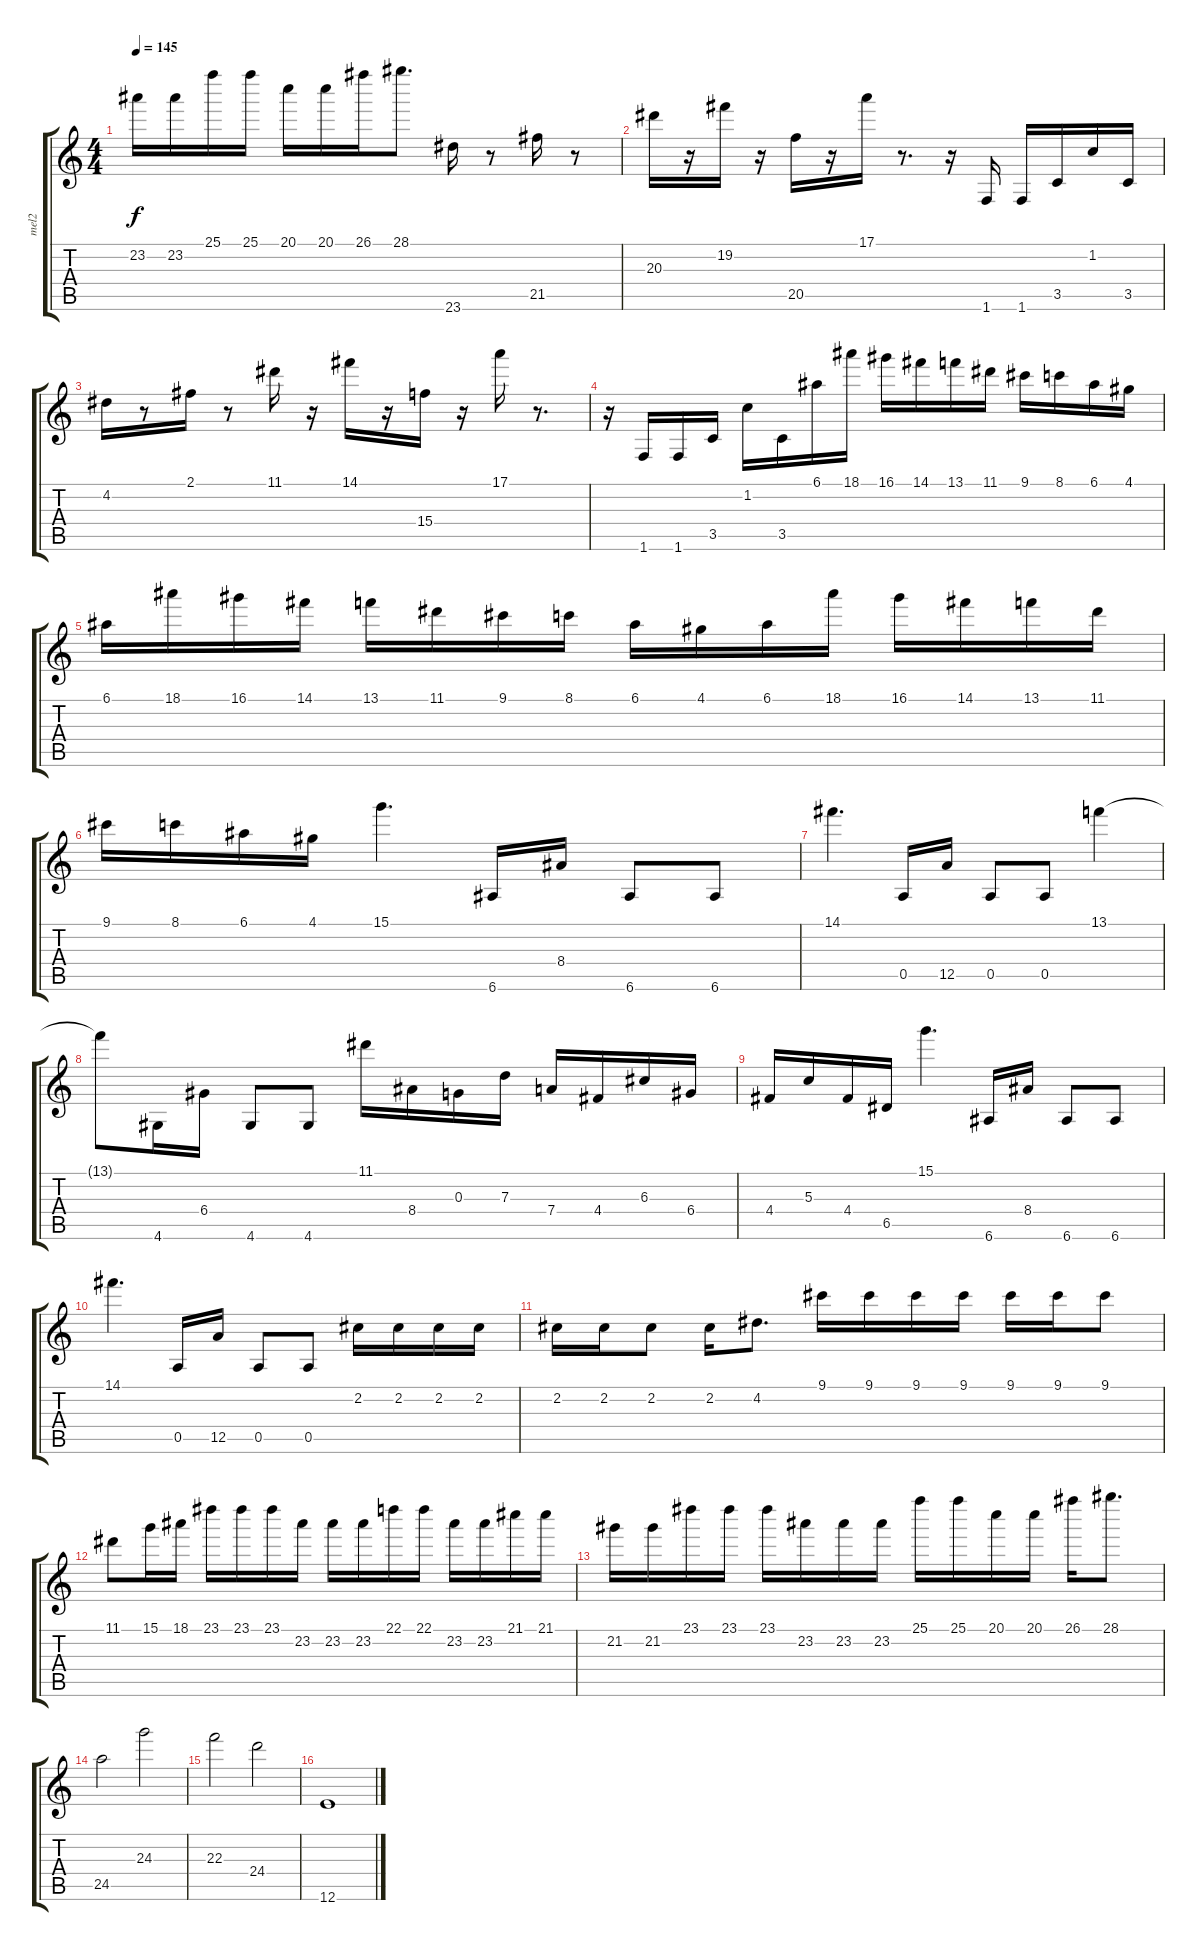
\track ("mel2" "mel2") {instrument overdrivenguitar}
\staff {score tabs}
\tuning (E4 B3 G3 D3 A2 E2) {hide}
\ts (4 4)
\tempo 145
\clef g2
\ks c
23.2.16{dy f} 23.2.16 25.1.16 25.1.16 20.1.16 20.1.16 26.1.16 28.1.8{d} 23.6.16 r.8 21.5.16 r.8 |
20.3.16 r.16 19.2.16 r.16 20.5.16 r.16 17.1.16 r.8{d} r.16 1.6.16 1.6.16 3.5.16 1.2.16 3.5.16 |
4.2.16 r.8 2.1.16 r.8 11.1.16 r.16 14.1.16 r.16 15.4.16 r.16 17.1.16 r.8{d} |
r.16 1.6.16 1.6.16 3.5.16 1.2.16 3.5.16 6.1.16 18.1.16 16.1.16 14.1.16 13.1.16 11.1.16 9.1.16 8.1.16 6.1.16 4.1.16 |
6.1.16 18.1.16 16.1.16 14.1.16 13.1.16 11.1.16 9.1.16 8.1.16 6.1.16 4.1.16 6.1.16 18.1.16 16.1.16 14.1.16 13.1.16 11.1.16 |
9.1.16 8.1.16 6.1.16 4.1.16 15.1.4{d} 6.6.16 8.4.16 6.6.8 6.6.8 |
14.1.4{d} 0.5.16 12.5.16 0.5.8 0.5.8 13.1.4 |
13.1{t}.8 4.6.16 6.4.16 4.6.8 4.6.8 11.1.16 8.4.16 0.3.16 7.3.16 7.4.16 4.4.16 6.3.16 6.4.16 |
4.4.16 5.3.16 4.4.16 6.5.16 15.1.4{d} 6.6.16 8.4.16 6.6.8 6.6.8 |
14.1.4{d} 0.5.16 12.5.16 0.5.8 0.5.8 2.2.16 2.2.16 2.2.16 2.2.16 |
2.2.16 2.2.16 2.2.8 2.2.16 4.2.8{d} 9.1.16 9.1.16 9.1.16 9.1.16 9.1.16 9.1.16 9.1.8 |
11.1.8 15.1.16 18.1.16 23.1.16 23.1.16 23.1.16 23.2.16 23.2.16 23.2.16 22.1.16 22.1.16 23.2.16 23.2.16 21.1.16 21.1.16 |
21.2.16 21.2.16 23.1.16 23.1.16 23.1.16 23.2.16 23.2.16 23.2.16 25.1.16 25.1.16 20.1.16 20.1.16 26.1.16 28.1.8{d} |
24.5.2 24.3.2 |
22.3.2 24.4.2 |
12.6.1
